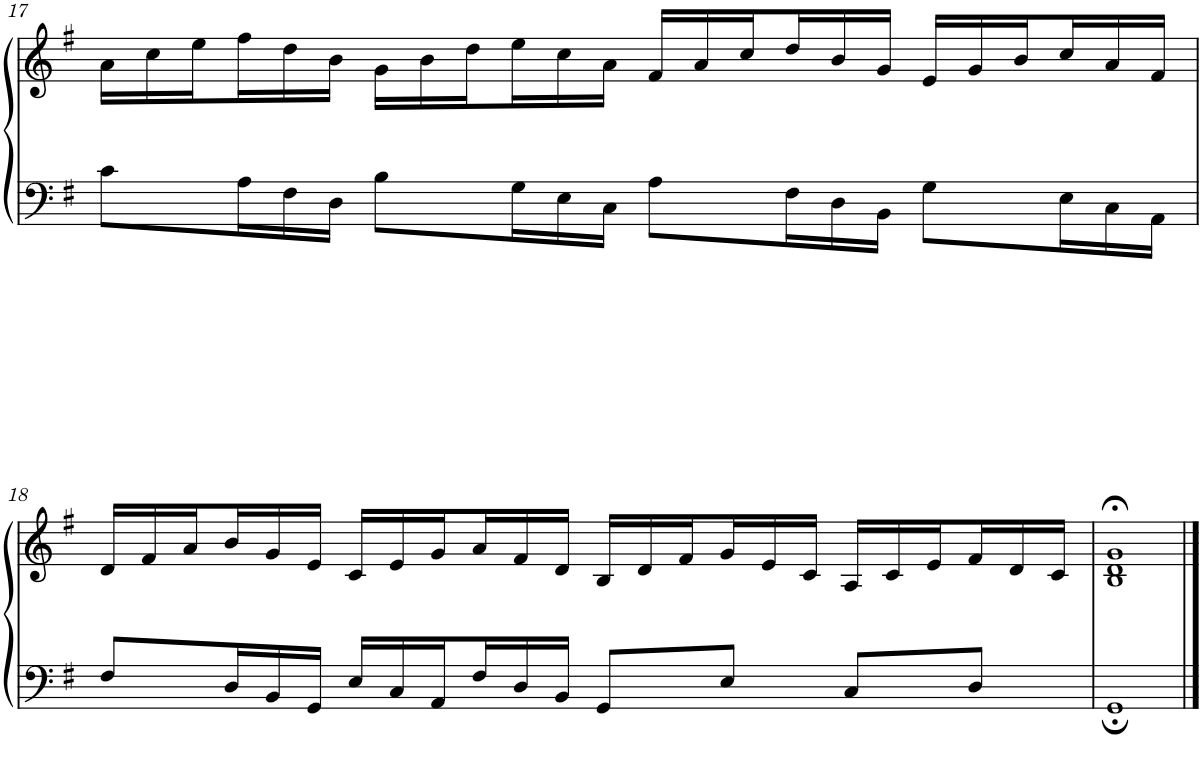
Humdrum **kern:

**kern	**kern
*part1	*part1
*staff2	*staff1
*I"Piano	*
*I'Pno	*
!!LO:PB:g=z
*clefF4	*clefG2
*k[f#]	*k[f#]
*M24/16	*M24/16
*	*Xbrackettup
=17	=17
8c\L	24a\LL
.	24cc\
.	24ee\
*Xbrackettup	*
24A\L	24ff#\
24F#\	24dd\
24D\JJ	24b\JJ
8B\L	24g\LL
.	24b\
.	24dd\
24G\L	24ee\
24E\	24cc\
24C\JJ	24a\JJ
8A\L	24f#/LL
.	24a/
.	24cc/
24F#\L	24dd/
24D\	24b/
24BB\JJ	24g/JJ
8G\L	24e/LL
.	24g/
.	24b/
24E\L	24cc/
24C\	24a/
24AA\JJ	24f#/JJ
!!LO:LB:g=z
=18	=18
8F#/L	24d/LL
.	24f#/
.	24a/
24D/L	24b/
24BB/	24g/
24GG/JJ	24e/JJ
24E/LL	24c/LL
24C/	24e/
24AA/	24g/
24F#/	24a/
24D/	24f#/
24BB/JJ	24d/JJ
8GG/L	24B/LL
.	24d/
.	24f#/
8E/J	24g/
.	24e/
.	24c/JJ
8C/L	24A/LL
.	24c/
.	24e/
8D/J	24f#/
.	24d/
.	24c/JJ
=19	=19
1GG;	1B;< 1d;< 1g;<
==	==
*-	*-
